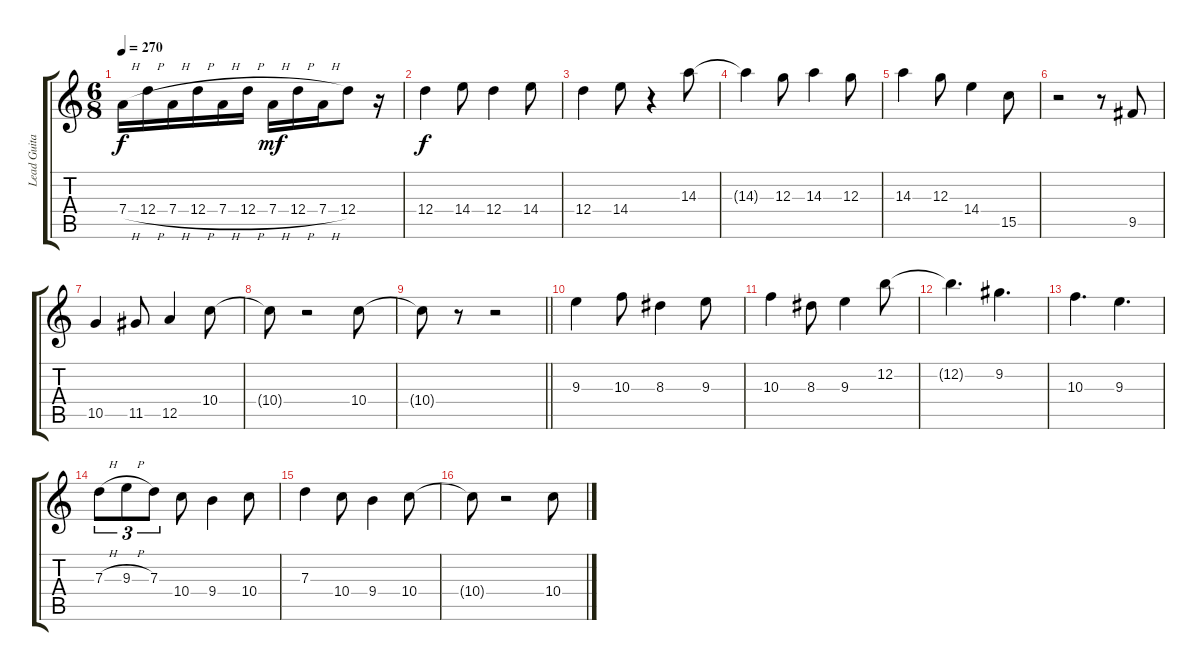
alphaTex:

\track ("Lead Guitar 1" "Lead Guita") {instrument distortionguitar}
\staff {score tabs}
\tuning (E4 B3 G3 D3 A2 E2) {hide}
\ts (6 8)
\tempo 270
\clef g2
\ks c
7.4{h}.16{dy f} 12.4{h}.16 7.4{h}.16 12.4{h}.16 7.4{h}.16 12.4{h}.16 7.4{h}.16{dy mf} 12.4{h}.16 7.4{h}.16 12.4.8 r.16 |
12.4.4{dy f} 14.4.8 12.4.4 14.4.8 |
12.4.4 14.4.8 r.4 14.3.8 |
14.3{t}.4 12.3.8 14.3.4 12.3.8 |
14.3.4 12.3.8 14.4.4 15.5.8 |
r.2 r.8 9.5.8 |
10.5.4 11.5.8 12.5.4 10.4.8 |
10.4{t}.8 r.2 10.4.8 |
\barLineRight lightlight
10.4{t}.8 r.8 r.2 |
9.3.4 10.3.8 8.3.4 9.3.8 |
10.3.4 8.3.8 9.3.4 12.2.8 |
12.2{t}.4{d} 9.2.4{d} |
10.3.4{d} 9.3.4{d} |
7.3{h}.8{tu (3 2)} 9.3{h}.8{tu (3 2)} 7.3.8{tu (3 2)} 10.4.8 9.4.4 10.4.8 |
7.3.4 10.4.8 9.4.4 10.4.8 |
10.4{t}.8 r.2 10.4.8
